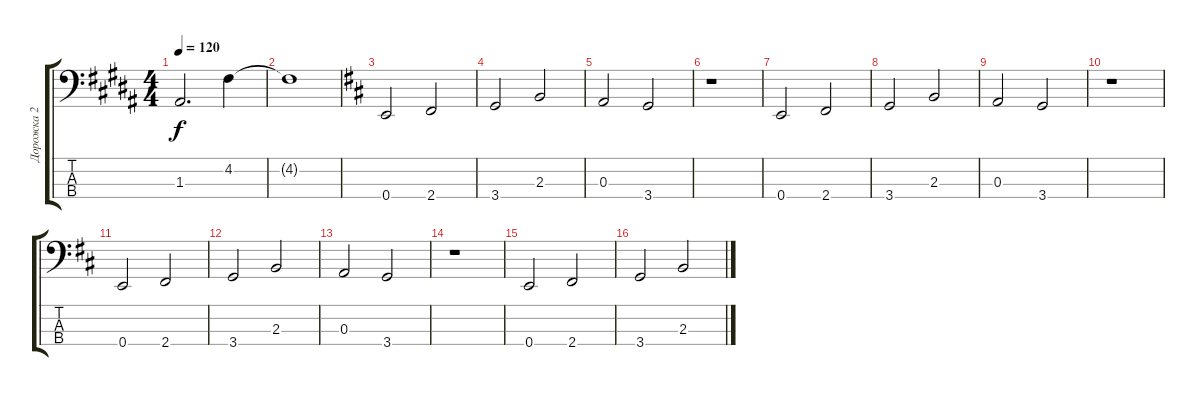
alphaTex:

\track ("Дорожка 2" "Дорожка 2") {instrument electricbassfinger}
\staff {score tabs}
\tuning (G2 D2 A1 E1) {hide}
\ts (4 4)
\tempo 120
\clef f4
\ks b
1.3.2{d dy f} 4.2.4 |
4.2{t}.1 |
\ks d
0.4.2 2.4.2 |
3.4.2 2.3.2 |
0.3.2 3.4.2 |
r.1 |
0.4.2 2.4.2 |
3.4.2 2.3.2 |
0.3.2 3.4.2 |
r.1 |
0.4.2 2.4.2 |
3.4.2 2.3.2 |
0.3.2 3.4.2 |
r.1 |
0.4.2 2.4.2 |
3.4.2 2.3.2
